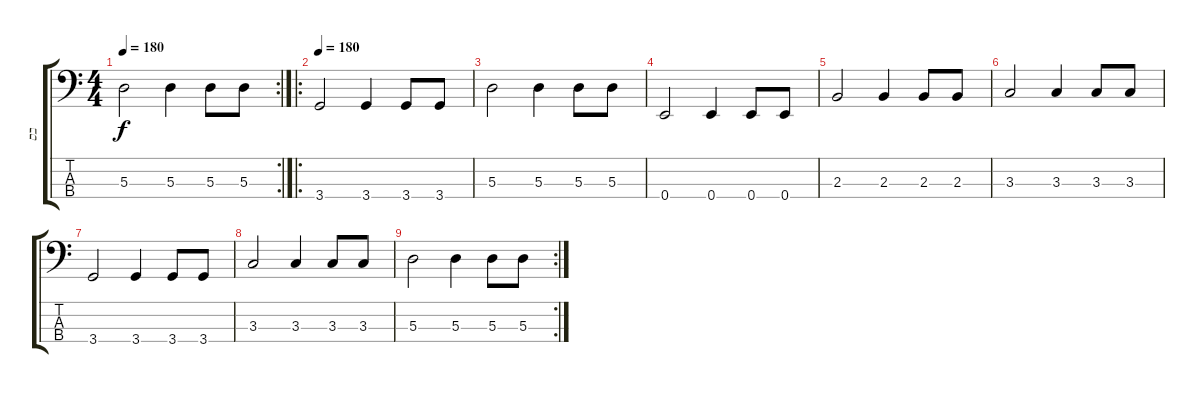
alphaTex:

\track ("בס" "בס") {instrument electricbasspick}
\staff {score tabs}
\tuning (G2 D2 A1 E1) {hide}
\rc 2
\ts (4 4)
\tempo 180
\clef f4
\ks c
5.3.2{dy f} 5.3.4 5.3.8 5.3.8 |
\ro
\tempo 180
3.4.2 3.4.4 3.4.8 3.4.8 |
5.3.2 5.3.4 5.3.8 5.3.8 |
0.4.2 0.4.4 0.4.8 0.4.8 |
2.3.2 2.3.4 2.3.8 2.3.8 |
3.3.2 3.3.4 3.3.8 3.3.8 |
3.4.2 3.4.4 3.4.8 3.4.8 |
3.3.2 3.3.4 3.3.8 3.3.8 |
\rc 2
5.3.2 5.3.4 5.3.8 5.3.8
